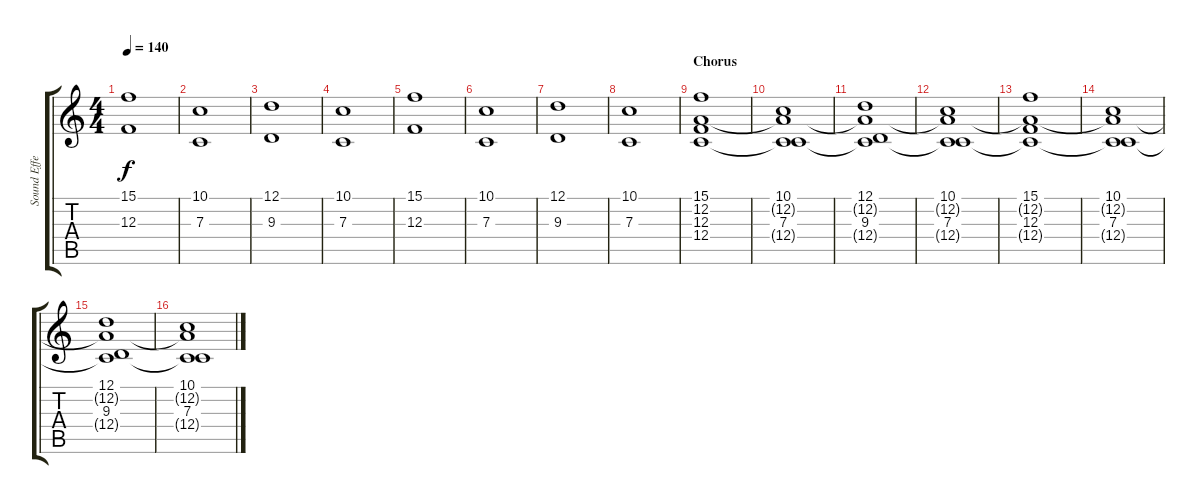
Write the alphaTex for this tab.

\track ("Sound Effects" "Sound Effe") {instrument stringensemble1}
\staff {score tabs}
\tuning (D4 A3 F3 C3 G2 C2) {hide}
\ts (4 4)
\tempo 140
\clef g2
\ks c
(15.1 12.3).1{dy f} |
(10.1 7.3).1 |
(12.1 9.3).1 |
(10.1 7.3).1 |
(15.1 12.3).1 |
(10.1 7.3).1 |
(12.1 9.3).1 |
(10.1 7.3).1 |
\section ("" "Chorus")
(15.1 12.2 12.3 12.4).1 |
(10.1 12.2{t} 7.3 12.4{t}).1 |
(12.1 12.2{t} 9.3 12.4{t}).1 |
(10.1 12.2{t} 7.3 12.4{t}).1 |
(15.1 12.2{t} 12.3 12.4{t}).1 |
(10.1 12.2{t} 7.3 12.4{t}).1 |
(12.1 12.2{t} 9.3 12.4{t}).1 |
(10.1 12.2{t} 7.3 12.4{t}).1
